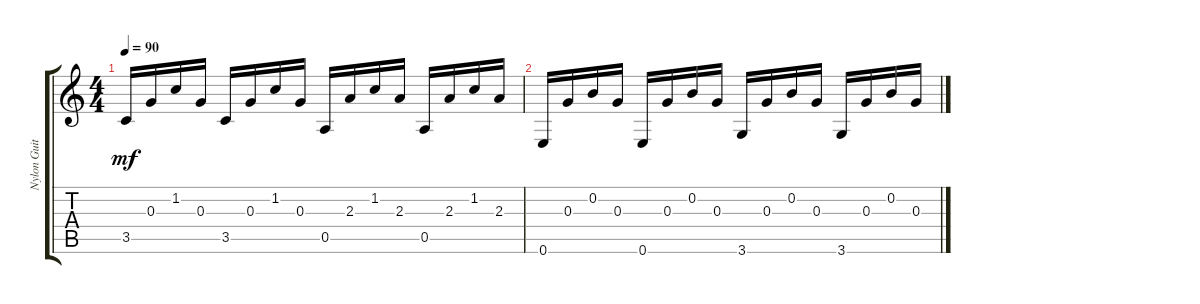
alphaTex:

\track ("Nylon Guitar" "Nylon Guit") {instrument acousticguitarnylon}
\staff {score tabs}
\tuning (E4 B3 G3 D3 A2 E2) {hide}
\ts (4 4)
\tempo 90
\clef g2
\ks c
3.5.16{dy mf instrument acousticguitarnylon} 0.3.16 1.2.16 0.3.16 3.5.16 0.3.16 1.2.16 0.3.16 0.5.16 2.3.16 1.2.16 2.3.16 0.5.16 2.3.16 1.2.16 2.3.16 |
0.6.16 0.3.16 0.2.16 0.3.16 0.6.16 0.3.16 0.2.16 0.3.16 3.6.16 0.3.16 0.2.16 0.3.16 3.6.16 0.3.16 0.2.16 0.3.16
